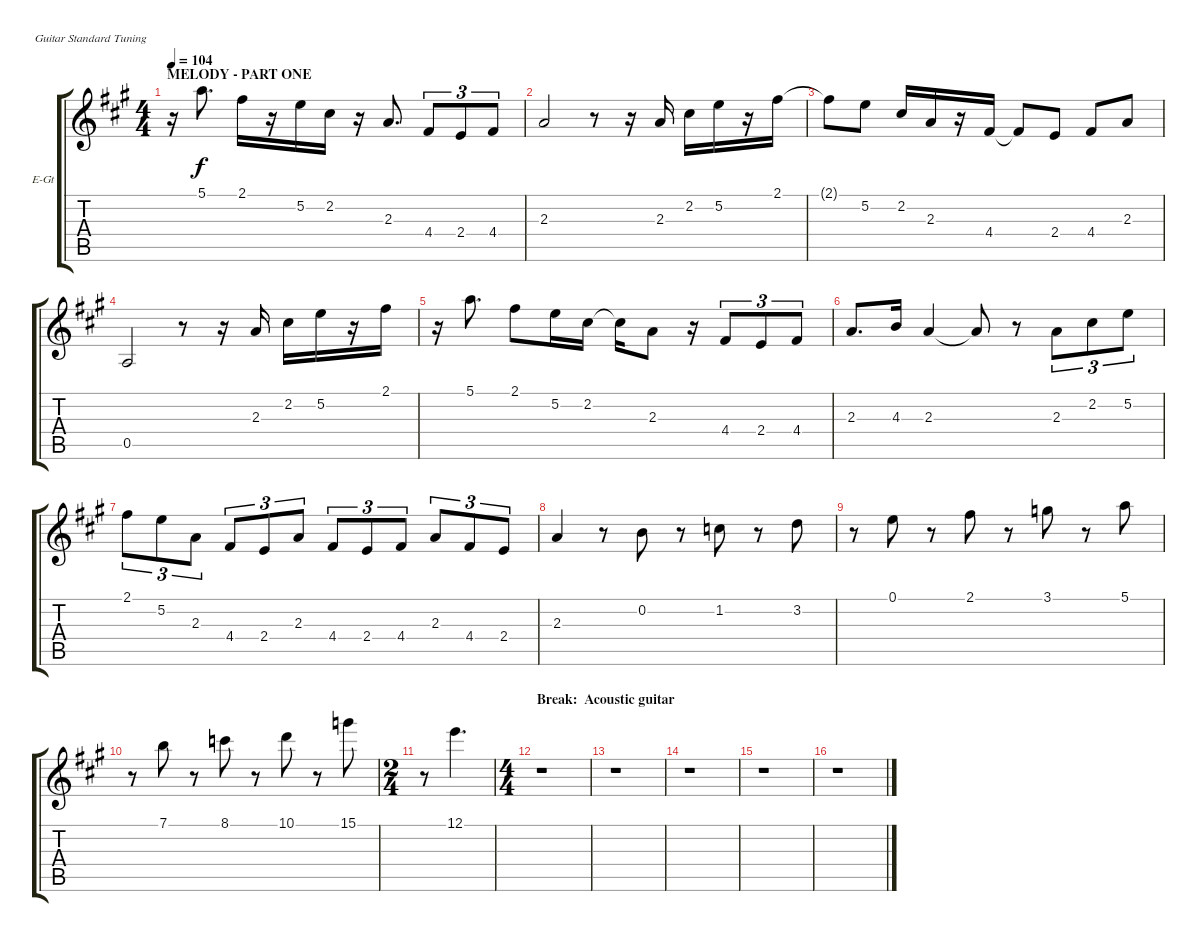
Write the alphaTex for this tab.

\bracketExtendMode groupsimilarinstruments
\firstSystemTrackNameOrientation horizontal
\otherSystemsTrackNameOrientation horizontal
\track ("Guitar Right" "E-Gt") {instrument overdrivenguitar}
\staff {score tabs}
\tuning (E4 B3 G3 D3 A2 E2)
\ts (4 4)
\section ("" "MELODY - PART ONE")
\tempo 104
\clef g2
\ks a
r.16{dy f} 5.1.8{d} 2.1.16 r.16 5.2.16 2.2.16 r.16 2.3.8{d} 4.4.8{tu (3 2)} 2.4.8{tu (3 2)} 4.4.8{tu (3 2)} |
2.3.2 r.8 r.16 2.3.16 2.2.16 5.2.16 r.16 2.1.16 |
2.1{t}.8 5.2.8 2.2.16 2.3.16 r.16 4.4.16 4.4{t}.8 2.4.8 4.4.8 2.3.8 |
0.5.2 r.8 r.16 2.3.16 2.2.16 5.2.16 r.16 2.1.16 |
r.16 5.1.8{d} 2.1.8 5.2.16 2.2.16 2.2{t}.16 2.3.8 r.16 4.4.8{tu (3 2)} 2.4.8{tu (3 2)} 4.4.8{tu (3 2)} |
2.3.8{d} 4.3.16 2.3.4 2.3{t}.8 r.8 2.3.8{tu (3 2)} 2.2.8{tu (3 2)} 5.2.8{tu (3 2)} |
2.1.8{tu (3 2)} 5.2.8{tu (3 2)} 2.3.8{tu (3 2)} 4.4.8{tu (3 2)} 2.4.8{tu (3 2)} 2.3.8{tu (3 2)} 4.4.8{tu (3 2)} 2.4.8{tu (3 2)} 4.4.8{tu (3 2)} 2.3.8{tu (3 2)} 4.4.8{tu (3 2)} 2.4.8{tu (3 2)} |
2.3.4 r.8 0.2.8 r.8 1.2.8 r.8 3.2.8 |
r.8 0.1.8 r.8 2.1.8 r.8 3.1.8 r.8 5.1.8 |
r.8 7.1.8 r.8 8.1.8 r.8 10.1.8 r.8 15.1.8 |
\ts (2 4)
r.8 12.1.4{d} |
\ts (4 4)
\section ("" "Break:  Acoustic guitar")
r.1 |
r.1 |
r.1 |
r.1 |
r.1
